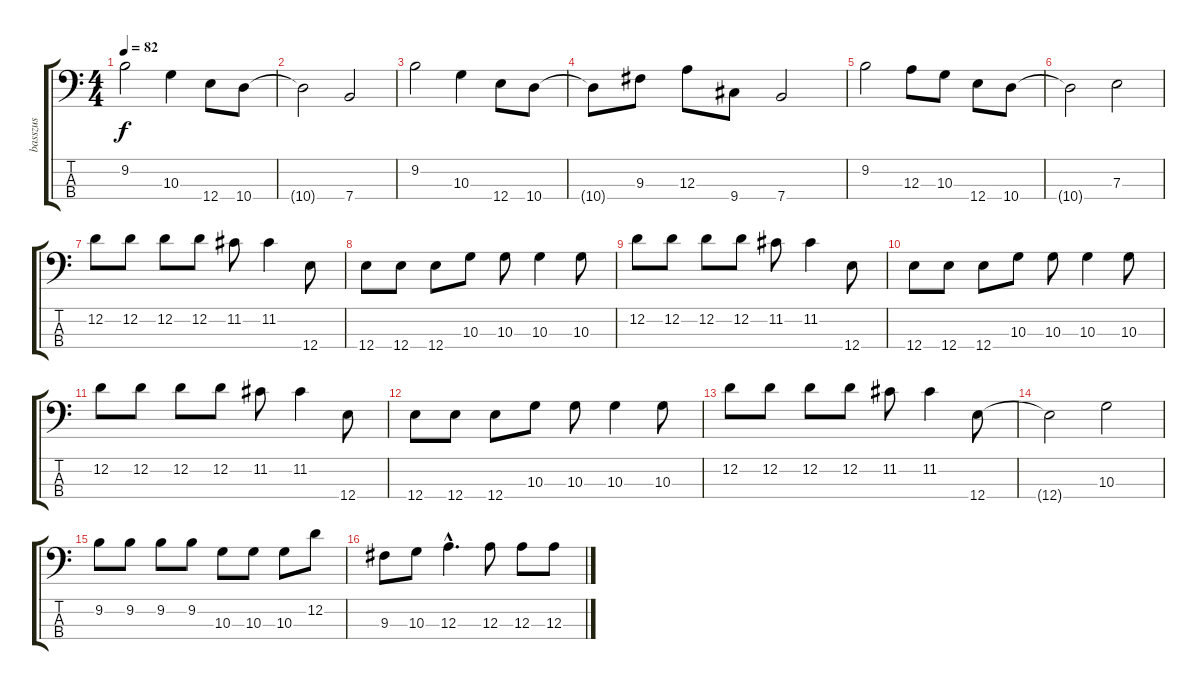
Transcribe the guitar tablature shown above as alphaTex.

\track ("basszus" "basszus") {instrument electricguitarjazz}
\staff {score tabs}
\tuning (G2 D2 A1 E1) {hide}
\ts (4 4)
\tempo 82
\clef f4
\ks c
9.2.2{dy f} 10.3.4 12.4.8 10.4.8 |
10.4{t}.2 7.4.2 |
9.2.2 10.3.4 12.4.8 10.4.8 |
10.4{t}.8 9.3.8 12.3.8 9.4.8 7.4.2 |
9.2.2 12.3.8 10.3.8 12.4.8 10.4.8 |
10.4{t}.2 7.3.2 |
12.2.8 12.2.8 12.2.8 12.2.8 11.2.8 11.2.4 12.4.8 |
12.4.8 12.4.8 12.4.8 10.3.8 10.3.8 10.3.4 10.3.8 |
12.2.8 12.2.8 12.2.8 12.2.8 11.2.8 11.2.4 12.4.8 |
12.4.8 12.4.8 12.4.8 10.3.8 10.3.8 10.3.4 10.3.8 |
12.2.8 12.2.8 12.2.8 12.2.8 11.2.8 11.2.4 12.4.8 |
12.4.8 12.4.8 12.4.8 10.3.8 10.3.8 10.3.4 10.3.8 |
12.2.8 12.2.8 12.2.8 12.2.8 11.2.8 11.2.4 12.4.8 |
12.4{t}.2 10.3.2 |
9.2.8 9.2.8 9.2.8 9.2.8 10.3.8 10.3.8 10.3.8 12.2.8 |
9.3.8 10.3.8 12.3{hac}.4{d} 12.3.8 12.3.8 12.3.8
